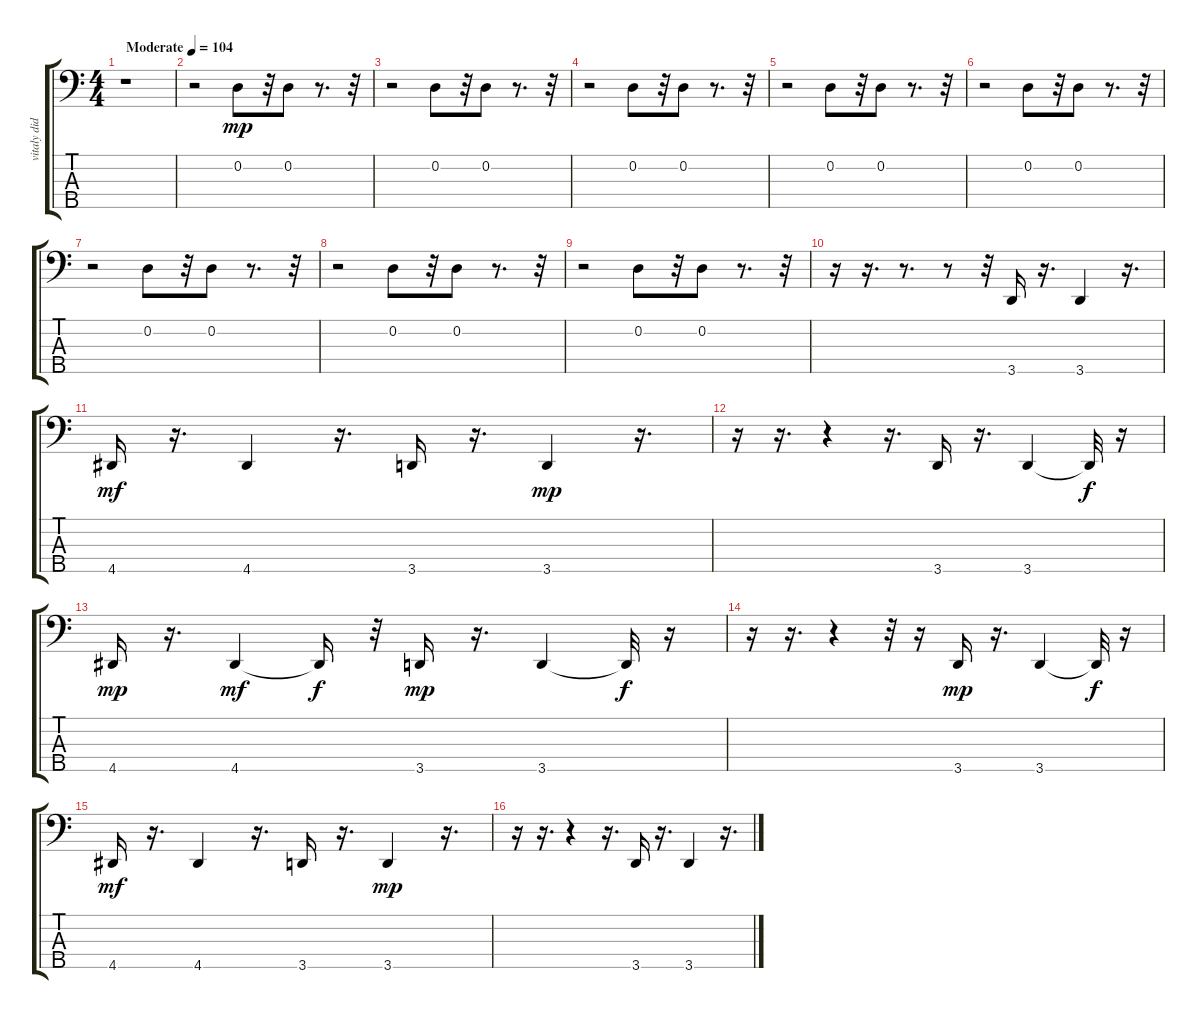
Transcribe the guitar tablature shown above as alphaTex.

\track ("vitaly didyk" "vitaly did") {instrument acousticbass}
\staff {score tabs}
\tuning (G2 D2 A1 E1 B0) {hide}
\ts (4 4)
\tempo (104 "Moderate")
\clef f4
\ks c
r.1{dy mp instrument acousticbass} |
r.2 0.2.8 r.32 0.2.8 r.8{d} r.32 |
r.2 0.2.8 r.32 0.2.8 r.8{d} r.32 |
r.2 0.2.8 r.32 0.2.8 r.8{d} r.32 |
r.2 0.2.8 r.32 0.2.8 r.8{d} r.32 |
r.2 0.2.8 r.32 0.2.8 r.8{d} r.32 |
r.2 0.2.8 r.32 0.2.8 r.8{d} r.32 |
r.2 0.2.8 r.32 0.2.8 r.8{d} r.32 |
r.2 0.2.8 r.32 0.2.8 r.8{d} r.32 |
r.16 r.16{d} r.8{d} r.8 r.32 3.5.16 r.16{d} 3.5.4 r.16{d} |
4.5.16{dy mf} r.16{d} 4.5.4 r.16{d} 3.5.16 r.16{d} 3.5.4{dy mp} r.16{d} |
r.16 r.16{d} r.4 r.16{d} 3.5.16 r.16{d} 3.5.4 3.5{t}.32{dy f} r.16 |
4.5.16{dy mp} r.16{d} 4.5.4{dy mf} 4.5{t}.16{dy f} r.32 3.5.16{dy mp} r.16{d} 3.5.4 3.5{t}.32{dy f} r.16 |
r.16 r.16{d} r.4 r.32 r.16 3.5.16{dy mp} r.16{d} 3.5.4 3.5{t}.32{dy f} r.16 |
4.5.16{dy mf} r.16{d} 4.5.4 r.16{d} 3.5.16 r.16{d} 3.5.4{dy mp} r.16{d} |
r.16 r.16{d} r.4 r.16{d} 3.5.16 r.16{d} 3.5.4 r.16{d}
